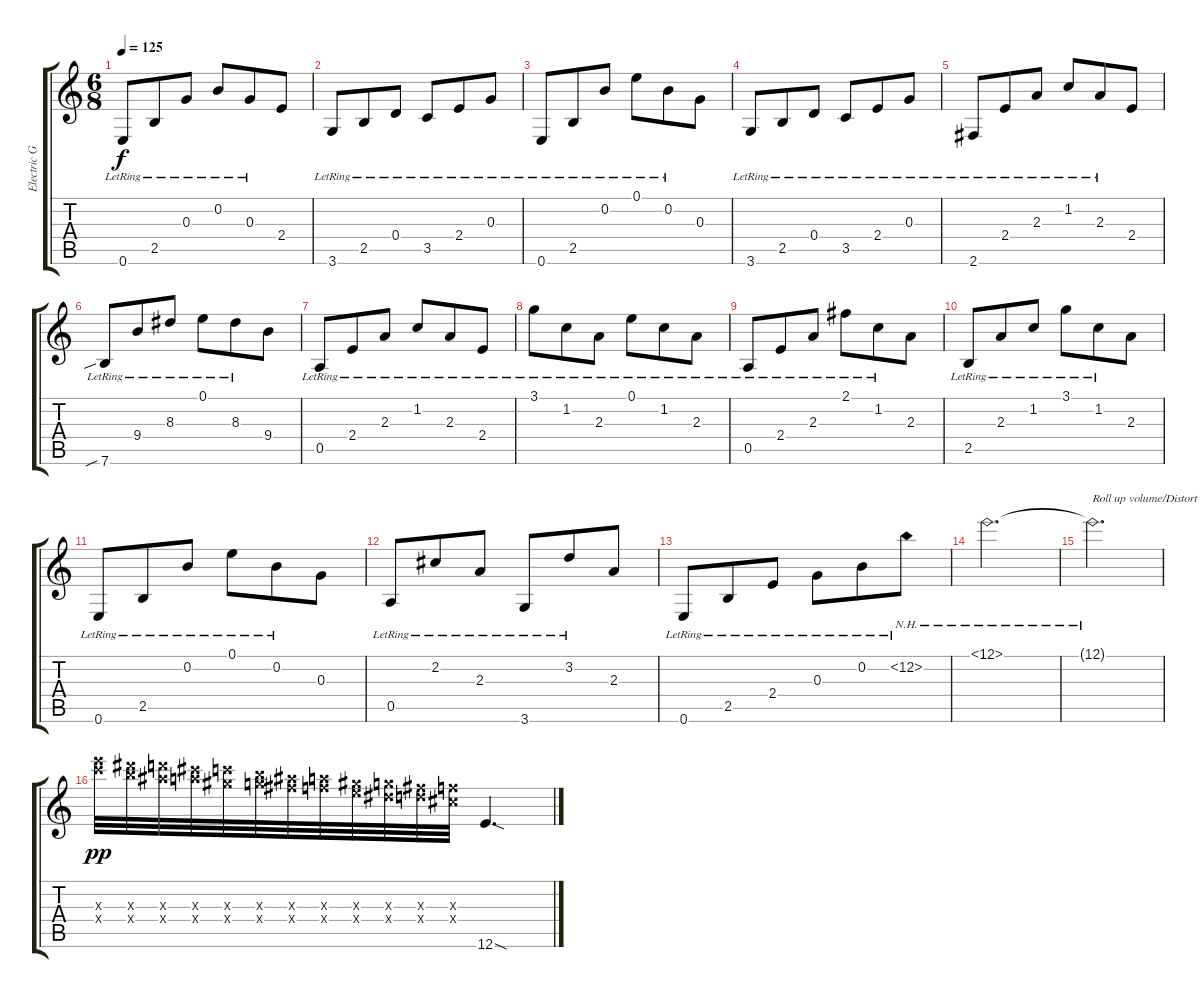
\track ("Electric Guitar" "Electric G") {instrument electricguitarclean}
\staff {score tabs}
\tuning (E4 B3 G3 D3 A2 E2) {hide}
\ts (6 8)
\tempo 125
\clef g2
\ks c
0.6{lr}.8{dy f} 2.5{lr}.8 0.3{lr}.8 0.2{lr}.8 0.3{lr}.8 2.4.8 |
3.6{lr}.8 2.5{lr}.8 0.4{lr}.8 3.5{lr}.8 2.4{lr}.8 0.3{lr}.8 |
0.6{lr}.8 2.5{lr}.8 0.2{lr}.8 0.1{lr}.8 0.2{lr}.8 0.3.8 |
3.6{lr}.8 2.5{lr}.8 0.4{lr}.8 3.5{lr}.8 2.4{lr}.8 0.3{lr}.8 |
2.6{lr}.8 2.4{lr}.8 2.3{lr}.8 1.2{lr}.8 2.3{lr}.8 2.4.8 |
7.6{sib lr}.8 9.4{lr}.8 8.3{lr}.8 0.1{lr}.8 8.3{lr}.8 9.4.8 |
0.5{lr}.8 2.4{lr}.8 2.3{lr}.8 1.2{lr}.8 2.3{lr}.8 2.4{lr}.8 |
3.1{lr}.8 1.2{lr}.8 2.3{lr}.8 0.1{lr}.8 1.2{lr}.8 2.3{lr}.8 |
0.5{lr}.8 2.4{lr}.8 2.3{lr}.8 2.1{lr}.8 1.2{lr}.8 2.3.8 |
2.5{lr}.8 2.3{lr}.8 1.2{lr}.8 3.1{lr}.8 1.2{lr}.8 2.3.8 |
0.6{lr}.8 2.5{lr}.8 0.2{lr}.8 0.1{lr}.8 0.2{lr}.8 0.3.8 |
0.5{lr}.8 2.2{lr}.8 2.3{lr}.8 3.6{lr}.8 3.2{lr}.8 2.3.8 |
0.6{lr}.8 2.5{lr}.8 2.4{lr}.8 0.3{lr}.8 0.2{lr}.8 12.2{nh lr}.8 |
12.1{nh}.2{d} |
12.1{nh t}.2{d txt "Roll up volume/Distort"} |
(21.3{x} 22.4{x}).32{dy pp} (20.3{x} 21.4{x}).32 (19.3{x} 20.4{x}).32 (18.3{x} 19.4{x}).32 (17.3{x} 18.4{x}).32 (16.3{x} 17.4{x}).32 (15.3{x} 16.4{x}).32 (14.3{x} 15.4{x}).32 (13.3{x} 14.4{x}).32 (12.3{x} 13.4{x}).32 (11.3{x} 12.4{x}).32 (10.3{x} 11.4{x}).32 12.6{sod}.4{d}
